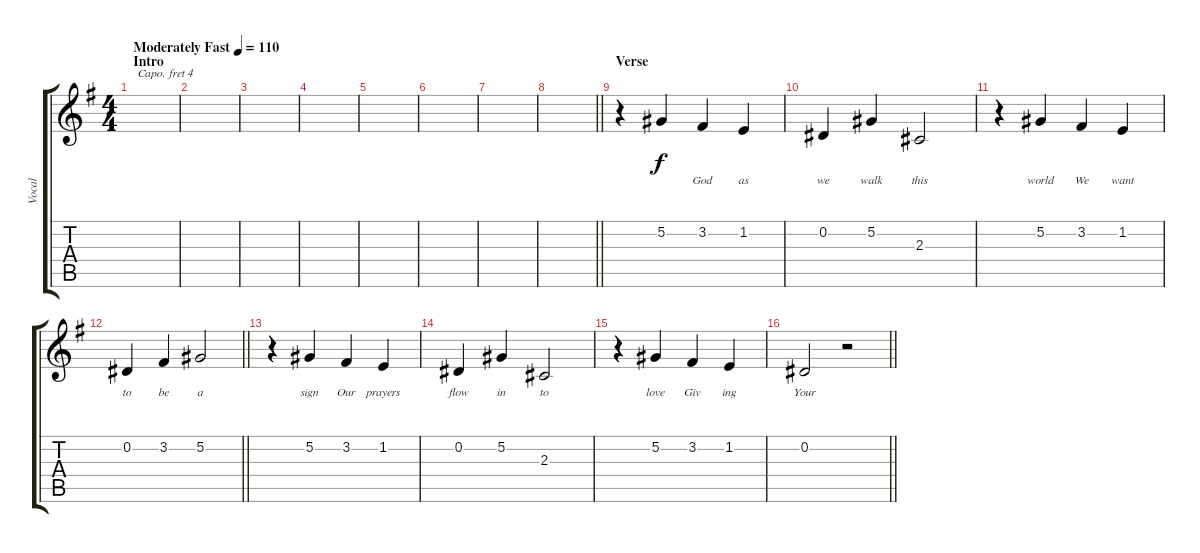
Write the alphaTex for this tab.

\track ("Vocal" "Vocal") {instrument flute}
\staff {score tabs}
\capo 4
\tuning (E4 B3 G3 D3 A2 E2) {hide}
\ts (4 4)
\section ("" "Intro")
\tempo (110 "Moderately Fast")
\clef g2
\ks g
|
|
|
|
|
|
|
\barLineRight lightlight
|
\section ("" "Verse")
r.4 5.2.4{lyrics (0 "") lyrics (1 "") lyrics (2 "") lyrics (3 "") lyrics (4 "")} 3.2.4{lyrics (0 "God") lyrics (1 "") lyrics (2 "") lyrics (3 "") lyrics (4 "")} 1.2.4{lyrics (0 "as") lyrics (1 "") lyrics (2 "") lyrics (3 "") lyrics (4 "")} |
0.2.4{lyrics (0 "we") lyrics (1 "") lyrics (2 "") lyrics (3 "") lyrics (4 "")} 5.2.4{lyrics (0 "walk") lyrics (1 "") lyrics (2 "") lyrics (3 "") lyrics (4 "")} 2.3.2{lyrics (0 "this") lyrics (1 "") lyrics (2 "") lyrics (3 "") lyrics (4 "")} |
r.4 5.2.4{lyrics (0 "world") lyrics (1 "") lyrics (2 "") lyrics (3 "") lyrics (4 "")} 3.2.4{lyrics (0 "We") lyrics (1 "") lyrics (2 "") lyrics (3 "") lyrics (4 "")} 1.2.4{lyrics (0 "want") lyrics (1 "") lyrics (2 "") lyrics (3 "") lyrics (4 "")} |
\barLineRight lightlight
0.2.4{lyrics (0 "to") lyrics (1 "") lyrics (2 "") lyrics (3 "") lyrics (4 "")} 3.2.4{lyrics (0 "be") lyrics (1 "") lyrics (2 "") lyrics (3 "") lyrics (4 "")} 5.2.2{lyrics (0 "a") lyrics (1 "") lyrics (2 "") lyrics (3 "") lyrics (4 "")} |
r.4 5.2.4{lyrics (0 "sign") lyrics (1 "") lyrics (2 "") lyrics (3 "") lyrics (4 "")} 3.2.4{lyrics (0 "Our") lyrics (1 "") lyrics (2 "") lyrics (3 "") lyrics (4 "")} 1.2.4{lyrics (0 "prayers") lyrics (1 "") lyrics (2 "") lyrics (3 "") lyrics (4 "")} |
0.2.4{lyrics (0 "flow") lyrics (1 "") lyrics (2 "") lyrics (3 "") lyrics (4 "")} 5.2.4{lyrics (0 "in") lyrics (1 "") lyrics (2 "") lyrics (3 "") lyrics (4 "")} 2.3.2{lyrics (0 "to") lyrics (1 "") lyrics (2 "") lyrics (3 "") lyrics (4 "")} |
r.4 5.2.4{lyrics (0 "love") lyrics (1 "") lyrics (2 "") lyrics (3 "") lyrics (4 "")} 3.2.4{lyrics (0 "Giv") lyrics (1 "") lyrics (2 "") lyrics (3 "") lyrics (4 "")} 1.2.4{lyrics (0 "ing") lyrics (1 "") lyrics (2 "") lyrics (3 "") lyrics (4 "")} |
\barLineRight lightlight
0.2.2{lyrics (0 "Your") lyrics (1 "") lyrics (2 "") lyrics (3 "") lyrics (4 "")} r.2
